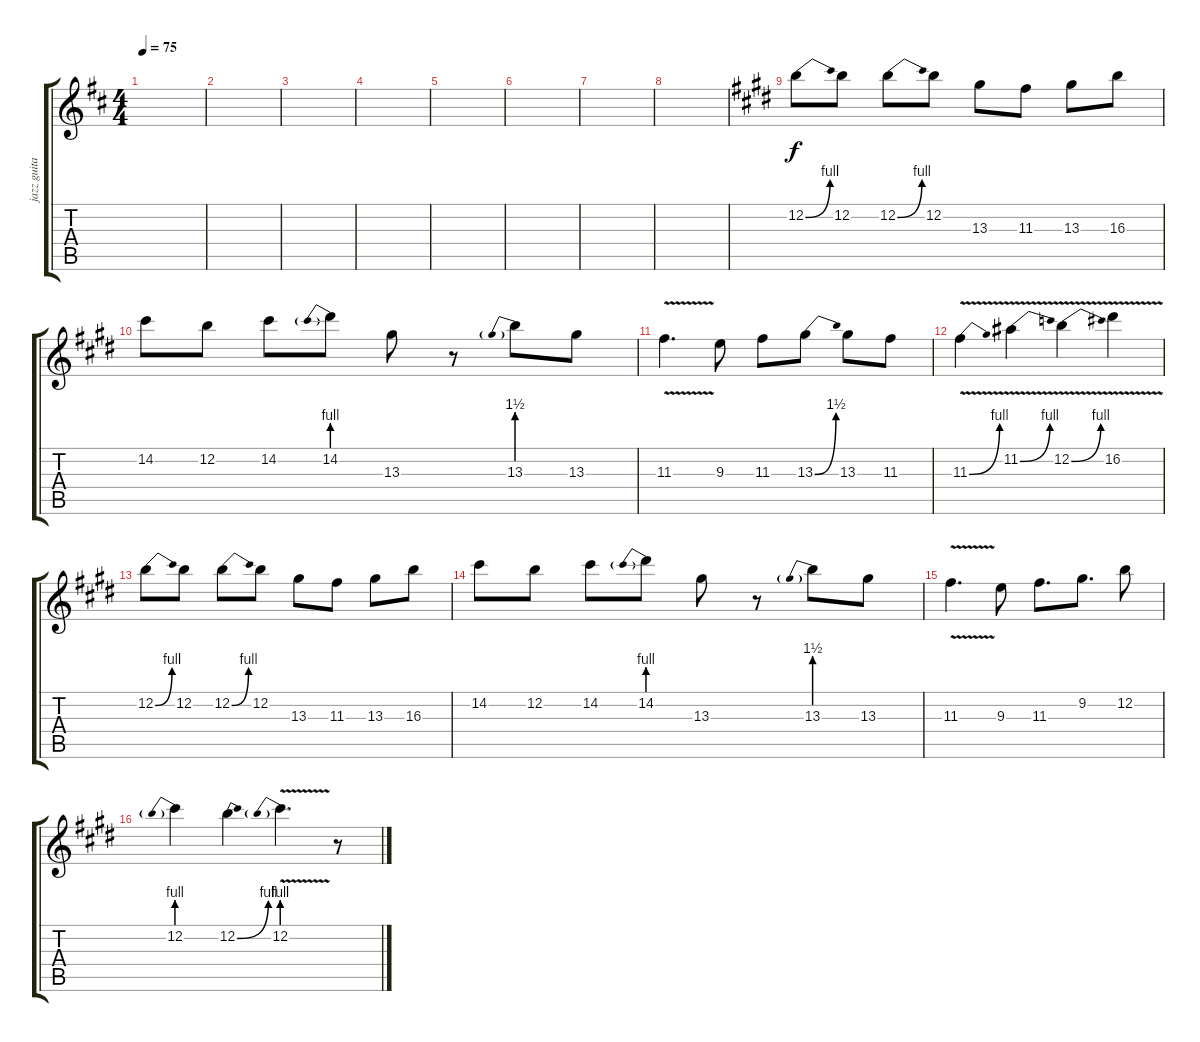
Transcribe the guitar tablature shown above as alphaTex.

\track ("jazz guitar" "jazz guita") {instrument electricguitarjazz}
\staff {score tabs}
\tuning (E4 B3 G3 D3 A2 E2) {hide}
\ts (4 4)
\tempo 75
\clef g2
\ks d
|
|
|
|
|
|
|
|
\ks e
12.2{be (bend 0 0 60 4)}.8 12.2.8 12.2{be (bend 0 0 60 4)}.8 12.2.8 13.3.8 11.3.8 13.3.8 16.3.8 |
14.2.8 12.2.8 14.2.8 14.2{be (prebend 0 4 60 4)}.8 13.3.8 r.8 13.3{be (prebend 0 6 60 6)}.8 13.3.8 |
11.3{v}.4{d} 9.3.8 11.3.8 13.3{be (bend 0 0 60 6)}.8 13.3.8 11.3.8 |
11.3{be (bend 0 0 60 4) v}.4{txt ""} 11.2{be (bend 0 0 60 4) v}.4 12.2{be (bend 0 0 60 4) v}.4 16.2{v}.4 |
12.2{be (bend 0 0 60 4)}.8 12.2.8 12.2{be (bend 0 0 60 4)}.8 12.2.8 13.3.8 11.3.8 13.3.8 16.3.8 |
14.2.8 12.2.8 14.2.8 14.2{be (prebend 0 4 60 4)}.8 13.3.8 r.8 13.3{be (prebend 0 6 60 6)}.8 13.3.8 |
11.3{v}.4{d} 9.3.8 11.3.8{d} 9.2.8{d} 12.2.8 |
12.2{be (prebend 0 4 60 4)}.4 12.2{be (bend 0 0 60 4)}.4 12.2{be (prebend 0 4 60 4) v}.4{d} r.8
